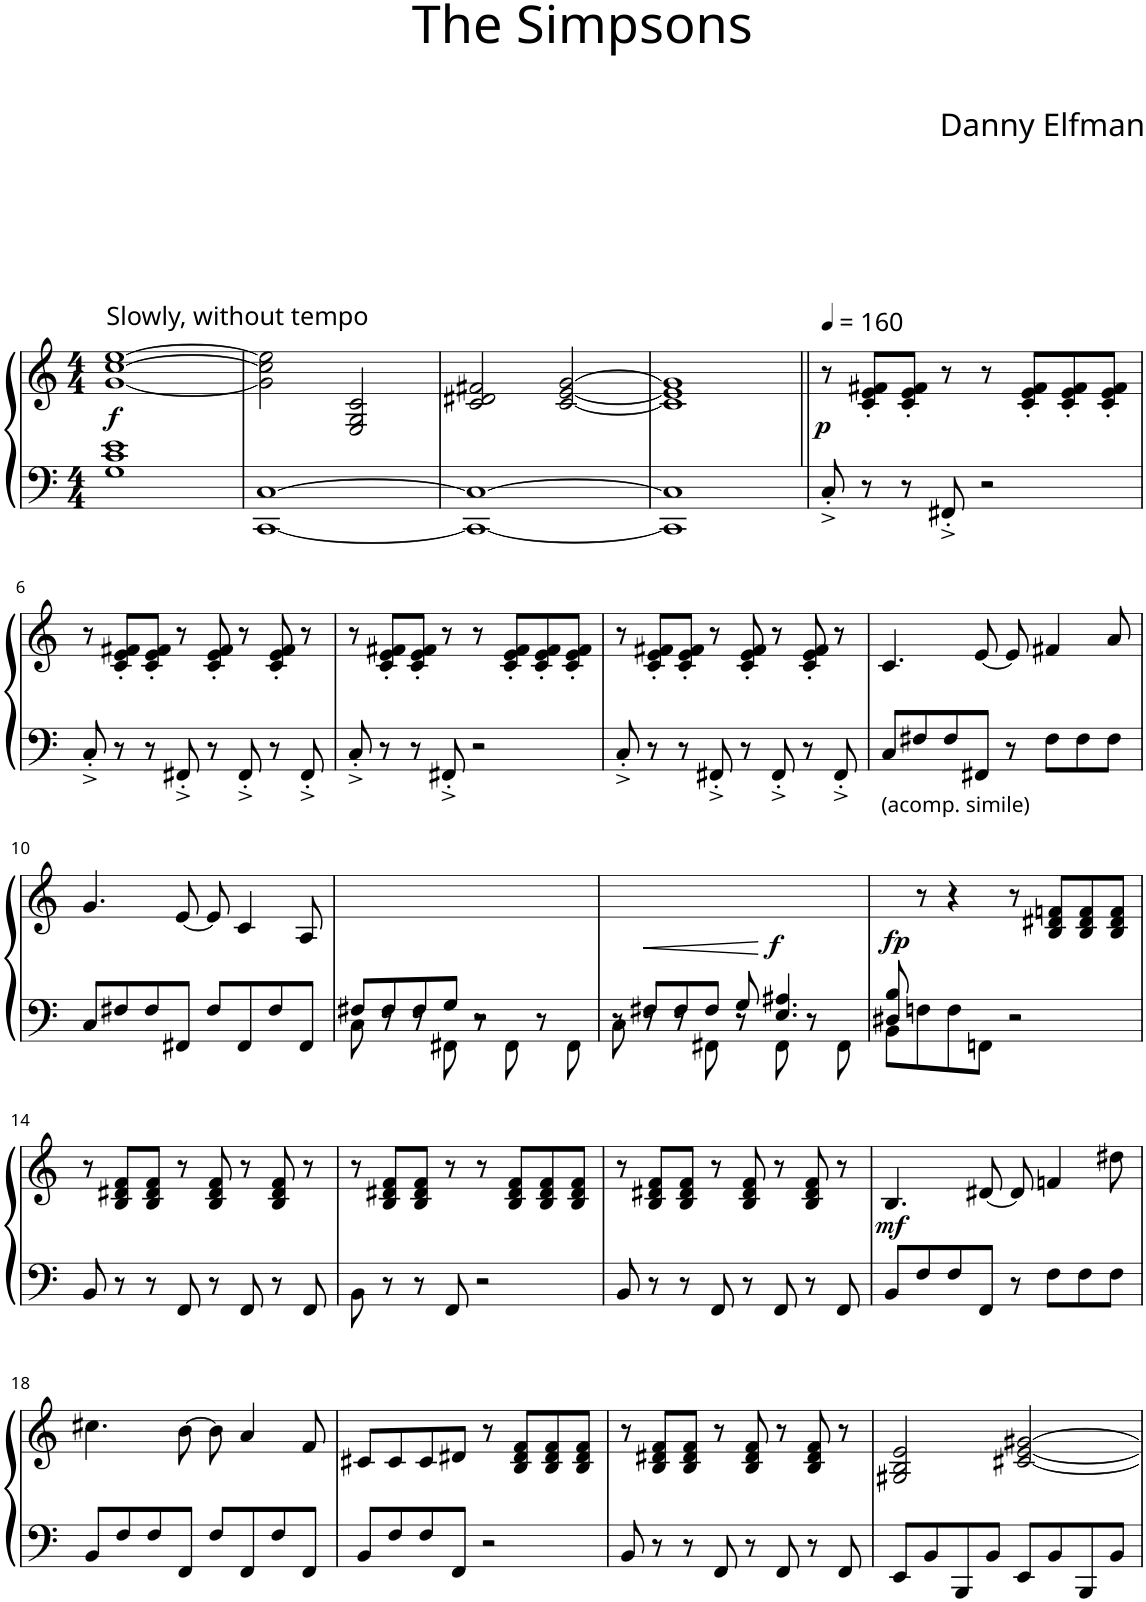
**kern	**kern	**dynam
*part1	*part1	*part1
*staff2	*staff1	*staff1/2
*I"Piano	*	*
*I'Pno.	*	*
*clefF4	*clefG2	*
*k[]	*k[]	*
*M4/4	*M4/4	*
=1	=1	=1
!	!LO:TX:a:t=Slowly, without tempo	!
!	!	!LO:DY:b
1G 1c 1e	[1g [1cc [1ee	f
=2	=2	=2
[1CC [1C	2g\] 2cc\] 2ee\]	.
.	2E/ 2G/ 2c/	.
=3	=3	=3
1CC_ 1C_	2c/ 2d#X/ 2f#X/	.
.	[2c/ [2e/ [2g/	.
=4	=4	=4
1CC] 1C]	1c] 1e] 1g]	.
=5||	=5||	=5||
*	*MM160	*
!	!	!LO:DY:b
8C'^/	8r	p
8r	8c/' 8e/' 8f#X/'L	.
8r	8c/' 8e/' 8f#/'J	.
8FF#X'^/	8r	.
2r	8r	.
.	8c/' 8e/' 8f#/'L	.
.	8c/' 8e/' 8f#/'	.
.	8c/' 8e/' 8f#/'J	.
!!LO:LB:g=z
=6	=6	=6
8C'^/	8r	.
8r	8c/' 8e/' 8f#X/'L	.
8r	8c/' 8e/' 8f#/'J	.
8FF#X'^/	8r	.
8r	8c/' 8e/' 8f#/'	.
8FF#'^/	8r	.
8r	8c/' 8e/' 8f#/'	.
8FF#'^/	8r	.
=7	=7	=7
8C'^/	8r	.
8r	8c/' 8e/' 8f#X/'L	.
8r	8c/' 8e/' 8f#/'J	.
8FF#X'^/	8r	.
2r	8r	.
.	8c/' 8e/' 8f#/'L	.
.	8c/' 8e/' 8f#/'	.
.	8c/' 8e/' 8f#/'J	.
=8	=8	=8
8C'^/	8r	.
8r	8c/' 8e/' 8f#X/'L	.
8r	8c/' 8e/' 8f#/'J	.
8FF#X'^/	8r	.
8r	8c/' 8e/' 8f#/'	.
8FF#'^/	8r	.
8r	8c/' 8e/' 8f#/'	.
8FF#'^/	8r	.
=9	=9	=9
!LO:TX:b:t=(acomp. simile)	!	!
8C/L	4.c/	.
8F#X/	.	.
8F#/	.	.
8FF#X/J	[8e/	.
8r	8e/]	.
8F#\L	4f#X/	.
8F#\	.	.
8F#\J	8a/	.
!!LO:LB:g=z
=10	=10	=10
8C/L	4.g/	.
8F#X/	.	.
8F#/	.	.
8FF#X/J	[8e/	.
8F#/L	8e/]	.
8FF#/	4c/	.
8F#/	.	.
8FF#/J	8A/	.
=11	=11	=11
*^	*	*
8F#X/L	8C\	2ryy	.
8F#/	8r	.	.
8F#/	8r	.	.
8G/J	8FF#X\	.	.
2ryy	8r	2r	.
.	8FF#\	.	.
.	8r	.	.
.	8FF#\	.	.
=12	=12	=12	=12
8ryy	8C\	8r	.
8F#X/L	8r	2ryy	.
8F#/	8r	.	.
8F#/J	8FF#X\	.	.
8G/	8r	.	.
!	!	!	!LO:DY:b
4.E/ 4.A#X/	8FF#\	4.ryy	f
.	8r	.	.
.	8FF#\	.	.
=13	=13	=13	=13
!	!	!	!LO:DY:b
8D#X/ 8B/	8BB\L	8ryy	fp
2..ryy	8Fn\	8r	.
.	8F\	4r	.
.	8FFn\J	.	.
.	2r	8r	.
.	.	8B/ 8d#X/ 8fn/L	.
.	.	8B/ 8d#/ 8f/	.
.	.	8B/ 8d#/ 8f/J	.
*v	*v	*	*
!!LO:LB:g=z
=14	=14	=14
8BB/	8r	.
8r	8B/ 8d#X/ 8f/L	.
8r	8B/ 8d#/ 8f/J	.
8FF/	8r	.
8r	8B/ 8d#/ 8f/	.
8FF/	8r	.
8r	8B/ 8d#/ 8f/	.
8FF/	8r	.
=15	=15	=15
8BB\	8r	.
8r	8B/ 8d#X/ 8f/L	.
8r	8B/ 8d#/ 8f/J	.
8FF/	8r	.
2r	8r	.
.	8B/ 8d#/ 8f/L	.
.	8B/ 8d#/ 8f/	.
.	8B/ 8d#/ 8f/J	.
=16	=16	=16
8BB/	8r	.
8r	8B/ 8d#X/ 8f/L	.
8r	8B/ 8d#/ 8f/J	.
8FF/	8r	.
8r	8B/ 8d#/ 8f/	.
8FF/	8r	.
8r	8B/ 8d#/ 8f/	.
8FF/	8r	.
=17	=17	=17
!	!	!LO:DY:b
8BB/L	4.B/	mf
8F/	.	.
8F/	.	.
8FF/J	[8d#X/	.
8r	8d#/]	.
8F\L	4fn/	.
8F\	.	.
8F\J	8dd#X\	.
!!LO:LB:g=z
=18	=18	=18
8BB/L	4.cc#X\	.
8F/	.	.
8F/	.	.
8FF/J	[8b\	.
8F/L	8b\]	.
8FF/	4a/	.
8F/	.	.
8FF/J	8f/	.
=19	=19	=19
8BB/L	8c#X/L	.
8F/	8c#/	.
8F/	8c#/	.
8FF/J	8d#X/J	.
2r	8r	.
.	8B/ 8d#/ 8f/L	.
.	8B/ 8d#/ 8f/	.
.	8B/ 8d#/ 8f/J	.
=20	=20	=20
8BB/	8r	.
8r	8B/ 8d#X/ 8f/L	.
8r	8B/ 8d#/ 8f/J	.
8FF/	8r	.
8r	8B/ 8d#/ 8f/	.
8FF/	8r	.
8r	8B/ 8d#/ 8f/	.
8FF/	8r	.
=21	=21	=21
8EE/L	2G#X/ 2B/ 2e/	.
8BB/	.	.
8BBB/	.	.
8BB/J	.	.
8EE/L	[2c#X/ [2e/ [2g#X/	.
8BB/	.	.
8BBB/	.	.
8BB/J	.	.
=	=	=
*-	*-	*-
